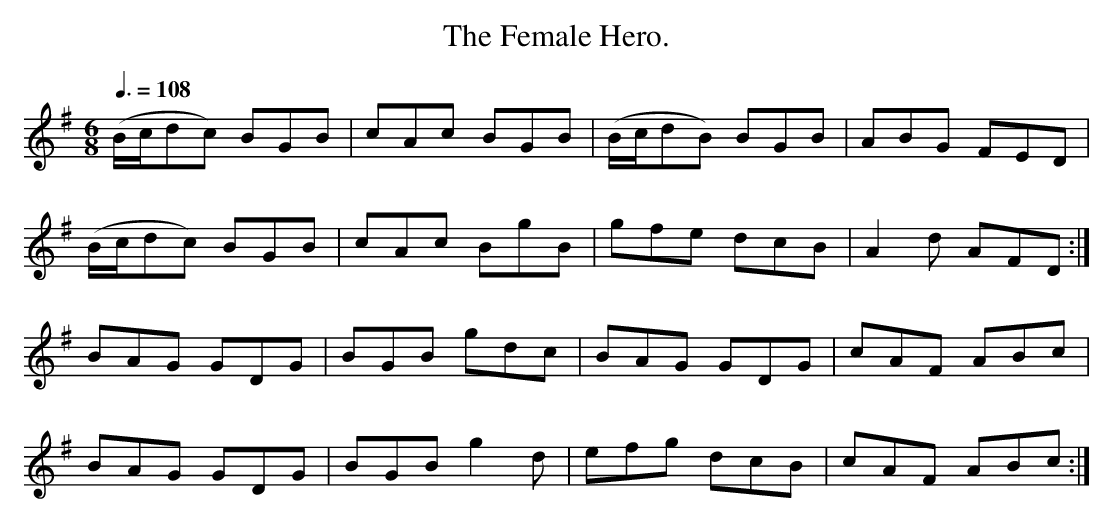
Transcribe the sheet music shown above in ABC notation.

X:1
T:The Female Hero.
M:6/8
L:1/8
Q:3/8=108
K:G
(B/c/dc) BGB | cAc BGB | (B/c/dB) BGB | ABG FED |
(B/c/dc) BGB | cAc BgB | gfe dcB | A2d AFD :|
 BAG GDG | BGB gdc | BAG GDG | cAF ABc |
 BAG GDG | BGB g2d | efg dcB | cAF ABc :|
